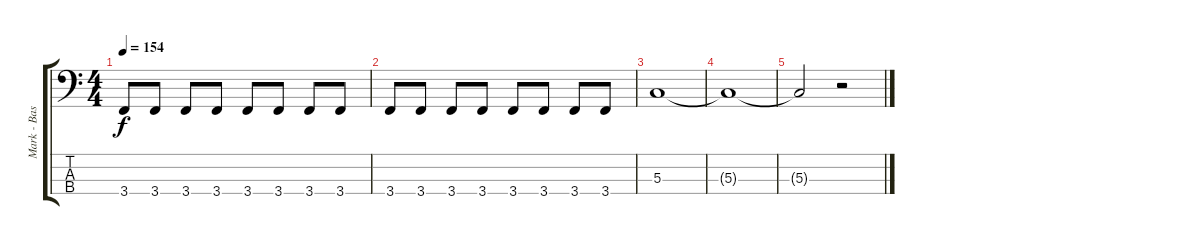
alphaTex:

\track ("Mark - Bass" "Mark - Bas") {instrument electricbasspick}
\staff {score tabs}
\tuning (G2 D2 G1 D1) {hide}
\ts (4 4)
\tempo 154
\clef f4
\ks c
3.4.8{dy f} 3.4.8 3.4.8 3.4.8 3.4.8 3.4.8 3.4.8 3.4.8 |
3.4.8 3.4.8 3.4.8 3.4.8 3.4.8 3.4.8 3.4.8 3.4.8 |
5.3.1 |
5.3{t}.1 |
5.3{t}.2 r.2
